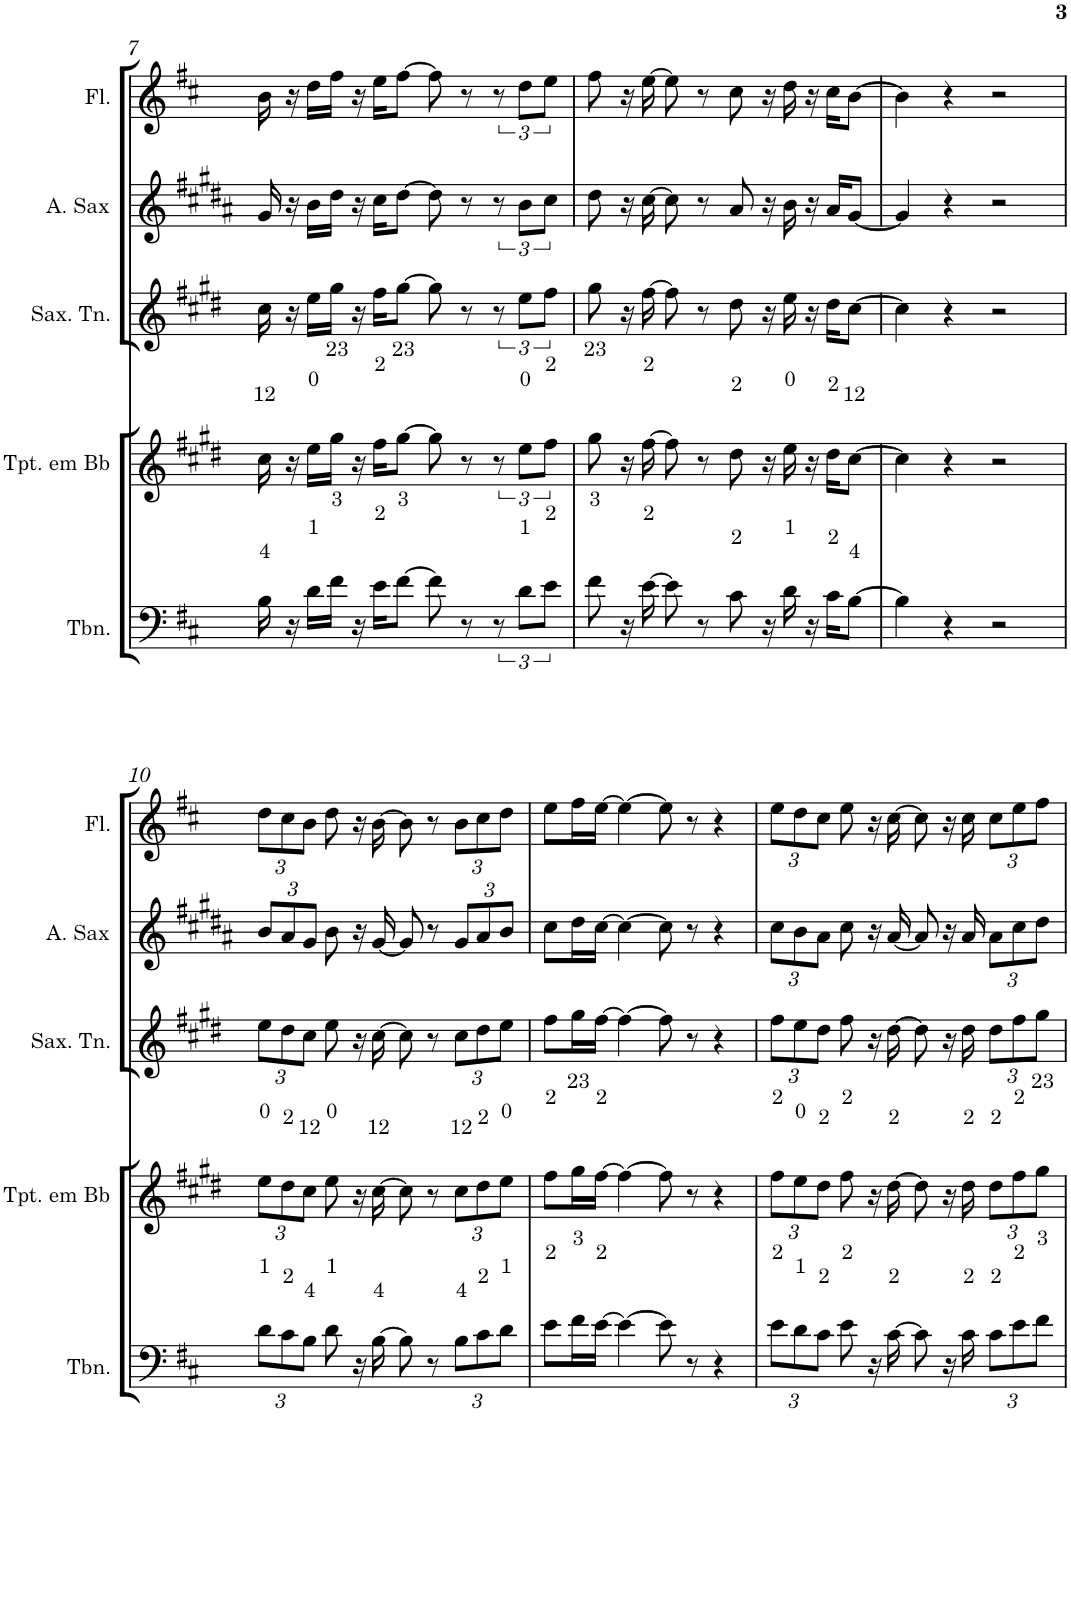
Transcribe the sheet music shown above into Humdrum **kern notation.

**kern	**kern	**kern	**kern	**kern
*part5	*part4	*part3	*part2	*part1
*staff5	*staff4	*staff3	*staff2	*staff1
*I"Trombone	*I"Trompete em Bb	*I"Saxofone Tenor	*I"Alto Saxophone	*I"Flauta
*I'Tbn.	*I'Tpt. em Bb	*I'Sax. Tn.	*I'A. Sax	*I'Fl.
!!LO:PB:g=z
*clefF4	*clefG2	*clefG2	*clefG2	*clefG2
*	*Trd1c2	*Trd8c14	*Trd5c9	*
*k[f#c#]	*k[f#c#g#d#]	*k[f#c#g#d#]	*k[f#c#g#d#a#]	*k[f#c#]
*M4/4	*M4/4	*M4/4	*M4/4	*M4/4
=7	=7	=7	=7	=7
16B\	16cc#\	16cc#\	16g#/	16b\
16r	16r	16r	16r	16r
16d\LL	16ee\LL	16ee\LL	16b\LL	16dd\LL
16f#\JJ	16gg#\JJ	16gg#\JJ	16dd#\JJ	16ff#\JJ
16r	16r	16r	16r	16r
16e\KL	16ff#\KL	16ff#\KL	16cc#\KL	16ee\KL
[8f#\J	[8gg#\J	[8gg#\J	[8dd#\J	[8ff#\J
8f#\]	8gg#\]	8gg#\]	8dd#\]	8ff#\]
8r	8r	8r	8r	8r
12r	12r	12r	12r	12r
12d\L	12ee\L	12ee\L	12b\L	12dd\L
12e\J	12ff#\J	12ff#\J	12cc#\J	12ee\J
=8	=8	=8	=8	=8
8f#\	8gg#\	8gg#\	8dd#\	8ff#\
16r	16r	16r	16r	16r
[16e\	[16ff#\	[16ff#\	[16cc#\	[16ee\
8e\]	8ff#\]	8ff#\]	8cc#\]	8ee\]
8r	8r	8r	8r	8r
8c#\	8dd#\	8dd#\	8a#/	8cc#\
16r	16r	16r	16r	16r
16d\	16ee\	16ee\	16b\	16dd\
16r	16r	16r	16r	16r
16c#\KL	16dd#\KL	16dd#\KL	16a#/KL	16cc#\KL
[8B\J	[8cc#\J	[8cc#\J	[8g#/J	[8b\J
=9	=9	=9	=9	=9
4B\]	4cc#\]	4cc#\]	4g#/]	4b\]
4r	4r	4r	4r	4r
2r	2r	2r	2r	2r
!!LO:LB:g=z
=10	=10	=10	=10	=10
*Xbrackettup	*Xbrackettup	*Xbrackettup	*Xbrackettup	*Xbrackettup
12d\L	12ee\L	12ee\L	12b/L	12dd\L
12c#\	12dd#\	12dd#\	12a#/	12cc#\
12B\J	12cc#\J	12cc#\J	12g#/J	12b\J
8d\	8ee\	8ee\	8b\	8dd\
16r	16r	16r	16r	16r
[16B\	[16cc#\	[16cc#\	[16g#/	[16b\
8B\]	8cc#\]	8cc#\]	8g#/]	8b\]
8r	8r	8r	8r	8r
12B\L	12cc#\L	12cc#\L	12g#/L	12b\L
12c#\	12dd#\	12dd#\	12a#/	12cc#\
12d\J	12ee\J	12ee\J	12b/J	12dd\J
=11	=11	=11	=11	=11
8e\L	8ff#\L	8ff#\L	8cc#\L	8ee\L
16f#\L	16gg#\L	16gg#\L	16dd#\L	16ff#\L
[16e\JJ	[16ff#\JJ	[16ff#\JJ	[16cc#\JJ	[16ee\JJ
4e\_	4ff#\_	4ff#\_	4cc#\_	4ee\_
8e\]	8ff#\]	8ff#\]	8cc#\]	8ee\]
8r	8r	8r	8r	8r
4r	4r	4r	4r	4r
=12	=12	=12	=12	=12
12e\L	12ff#\L	12ff#\L	12cc#\L	12ee\L
12d\	12ee\	12ee\	12b\	12dd\
12c#\J	12dd#\J	12dd#\J	12a#\J	12cc#\J
8e\	8ff#\	8ff#\	8cc#\	8ee\
16r	16r	16r	16r	16r
[16c#\	[16dd#\	[16dd#\	[16a#/	[16cc#\
8c#\]	8dd#\]	8dd#\]	8a#/]	8cc#\]
16r	16r	16r	16r	16r
16c#\	16dd#\	16dd#\	16a#/	16cc#\
12c#\L	12dd#\L	12dd#\L	12a#\L	12cc#\L
12e\	12ff#\	12ff#\	12cc#\	12ee\
12f#\J	12gg#\J	12gg#\J	12dd#\J	12ff#\J
=	=	=	=	=
*-	*-	*-	*-	*-
